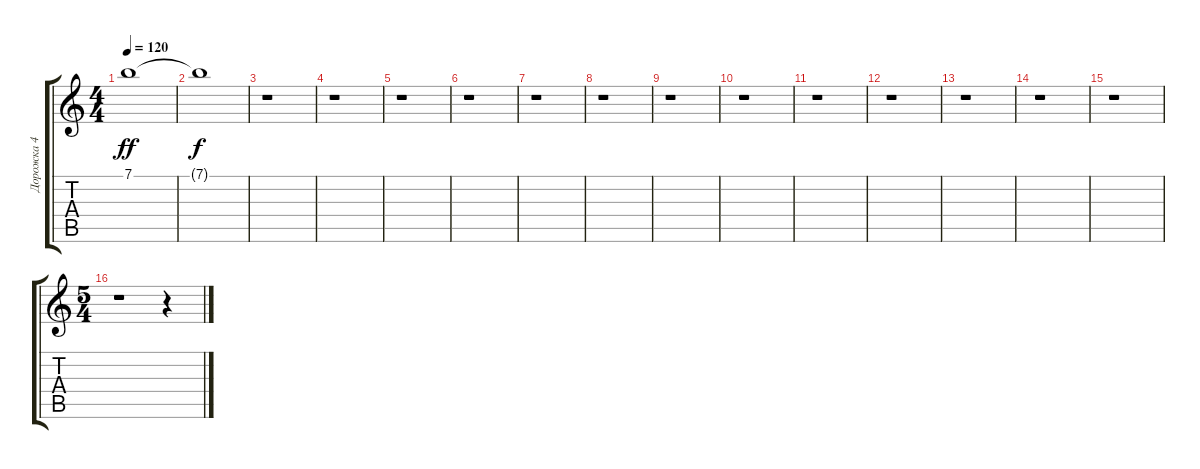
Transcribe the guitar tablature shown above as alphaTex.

\track ("Дорожка 4" "Дорожка 4") {instrument electricguitarclean}
\staff {score tabs}
\tuning (E4 B3 G3 D3 A2 E2) {hide}
\ts (4 4)
\tempo 120
\clef g2
\ks c
7.1.1{dy ff} |
7.1{t}.1{dy f} |
r.1 |
r.1 |
r.1 |
r.1 |
r.1 |
r.1 |
r.1 |
r.1 |
r.1 |
r.1 |
r.1 |
r.1 |
r.1 |
\ts (5 4)
r.1 r.4
